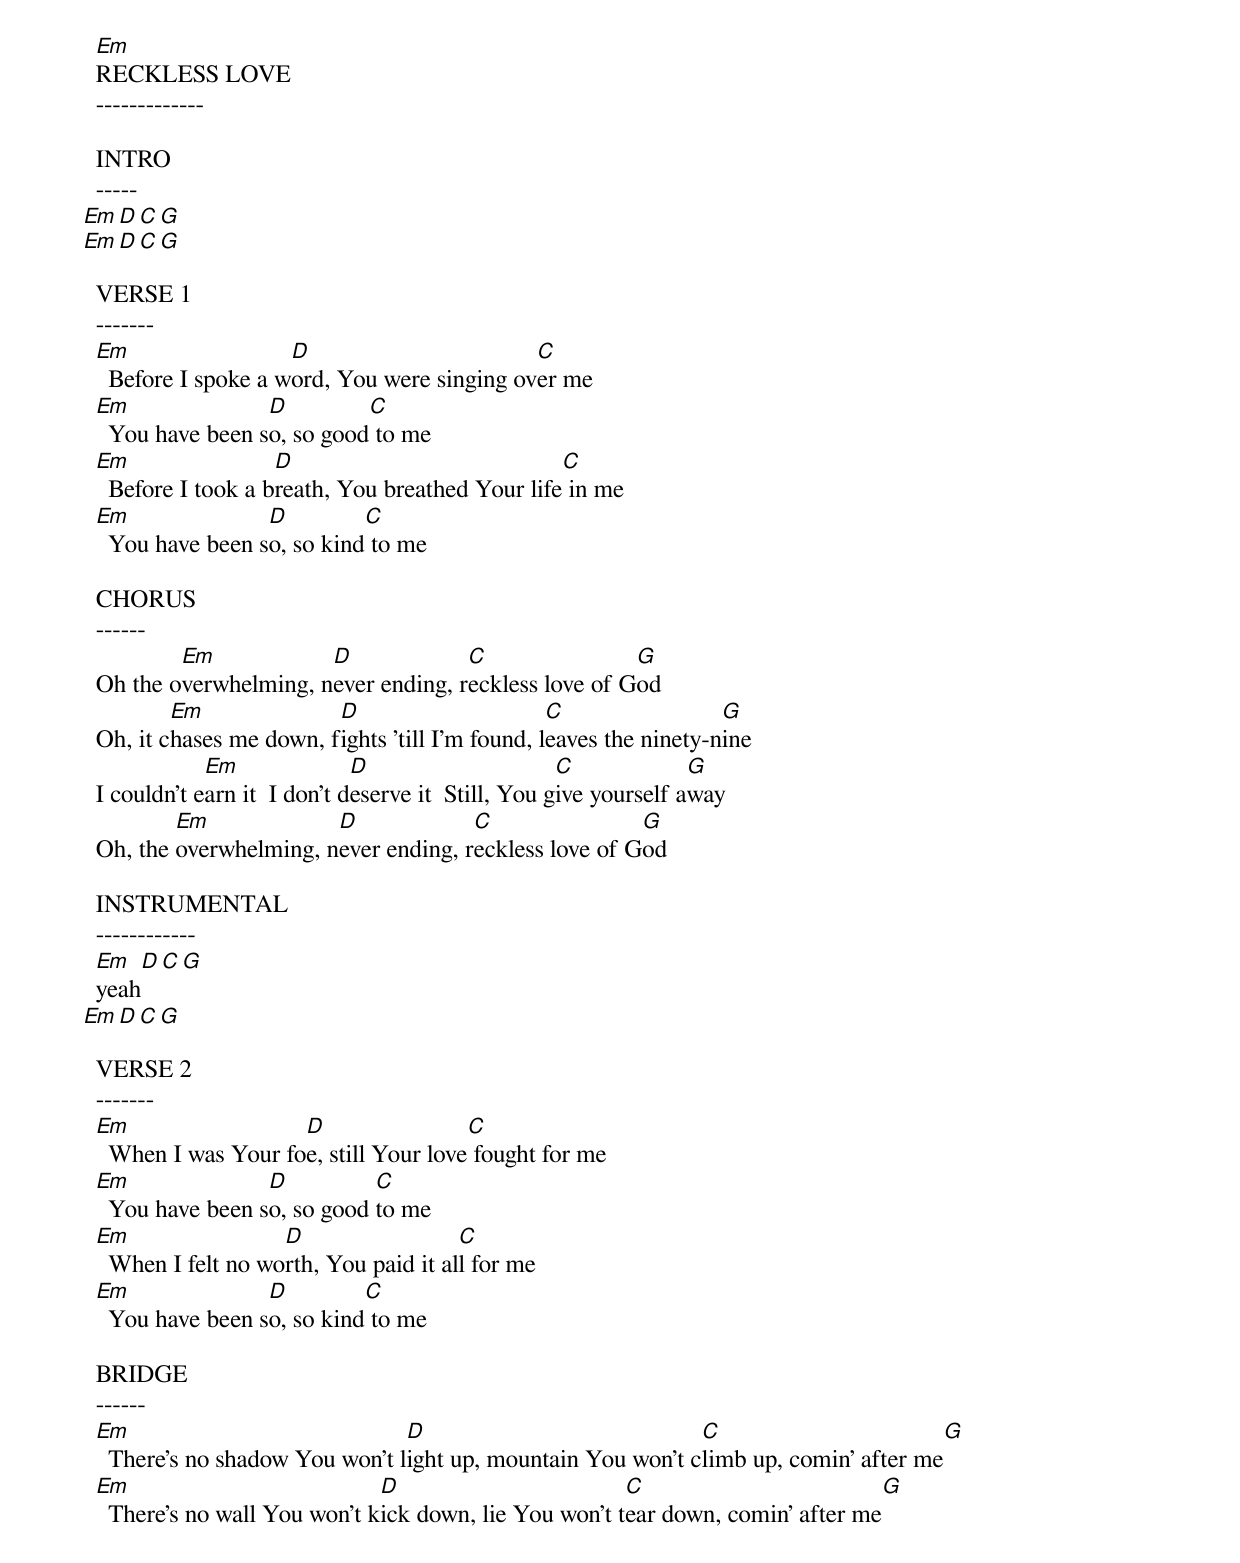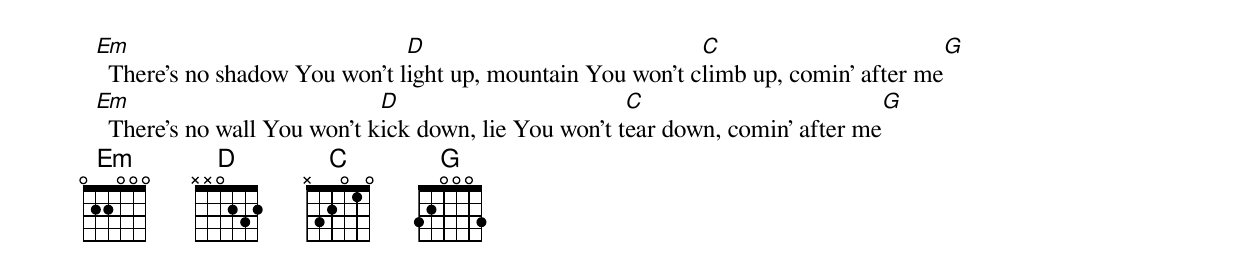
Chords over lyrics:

  Em
  RECKLESS LOVE
  -------------

  INTRO
  -----
  Em   D   C   G
  Em   D   C   G

  VERSE 1
  -------
  Em                  D                       C
    Before I spoke a word, You were singing over me
  Em               D         C
    You have been so, so good to me
  Em                 D                            C
    Before I took a breath, You breathed Your life in me
  Em               D         C
    You have been so, so kind to me

  CHORUS
  ------
          Em            D             C                G
  Oh the overwhelming, never ending, reckless love of God
          Em              D                       C                 G
  Oh, it chases me down, fights 'till I'm found, leaves the ninety-nine
              Em               D                      C             G
  I couldn't earn it  I don't deserve it  Still, You give yourself away
          Em             D             C                G
  Oh, the overwhelming, never ending, reckless love of God

  INSTRUMENTAL
  ------------
  Em  D  C  G
  yeah
  Em  D  C  G

  VERSE 2
  -------
  Em                  D                 C
    When I was Your foe, still Your love fought for me
  Em               D          C
    You have been so, so good to me
  Em                 D                  C
    When I felt no worth, You paid it all for me
  Em               D         C
    You have been so, so kind to me

  BRIDGE
  ------
  Em                             D                            C                       G
    There's no shadow You won't light up, mountain You won't climb up, comin' after me
  Em                           D                        C                        G
    There's no wall You won't kick down, lie You won't tear down, comin' after me
  Em                             D                            C                       G
    There's no shadow You won't light up, mountain You won't climb up, comin' after me
  Em                           D                        C                        G
    There's no wall You won't kick down, lie You won't tear down, comin' after me
